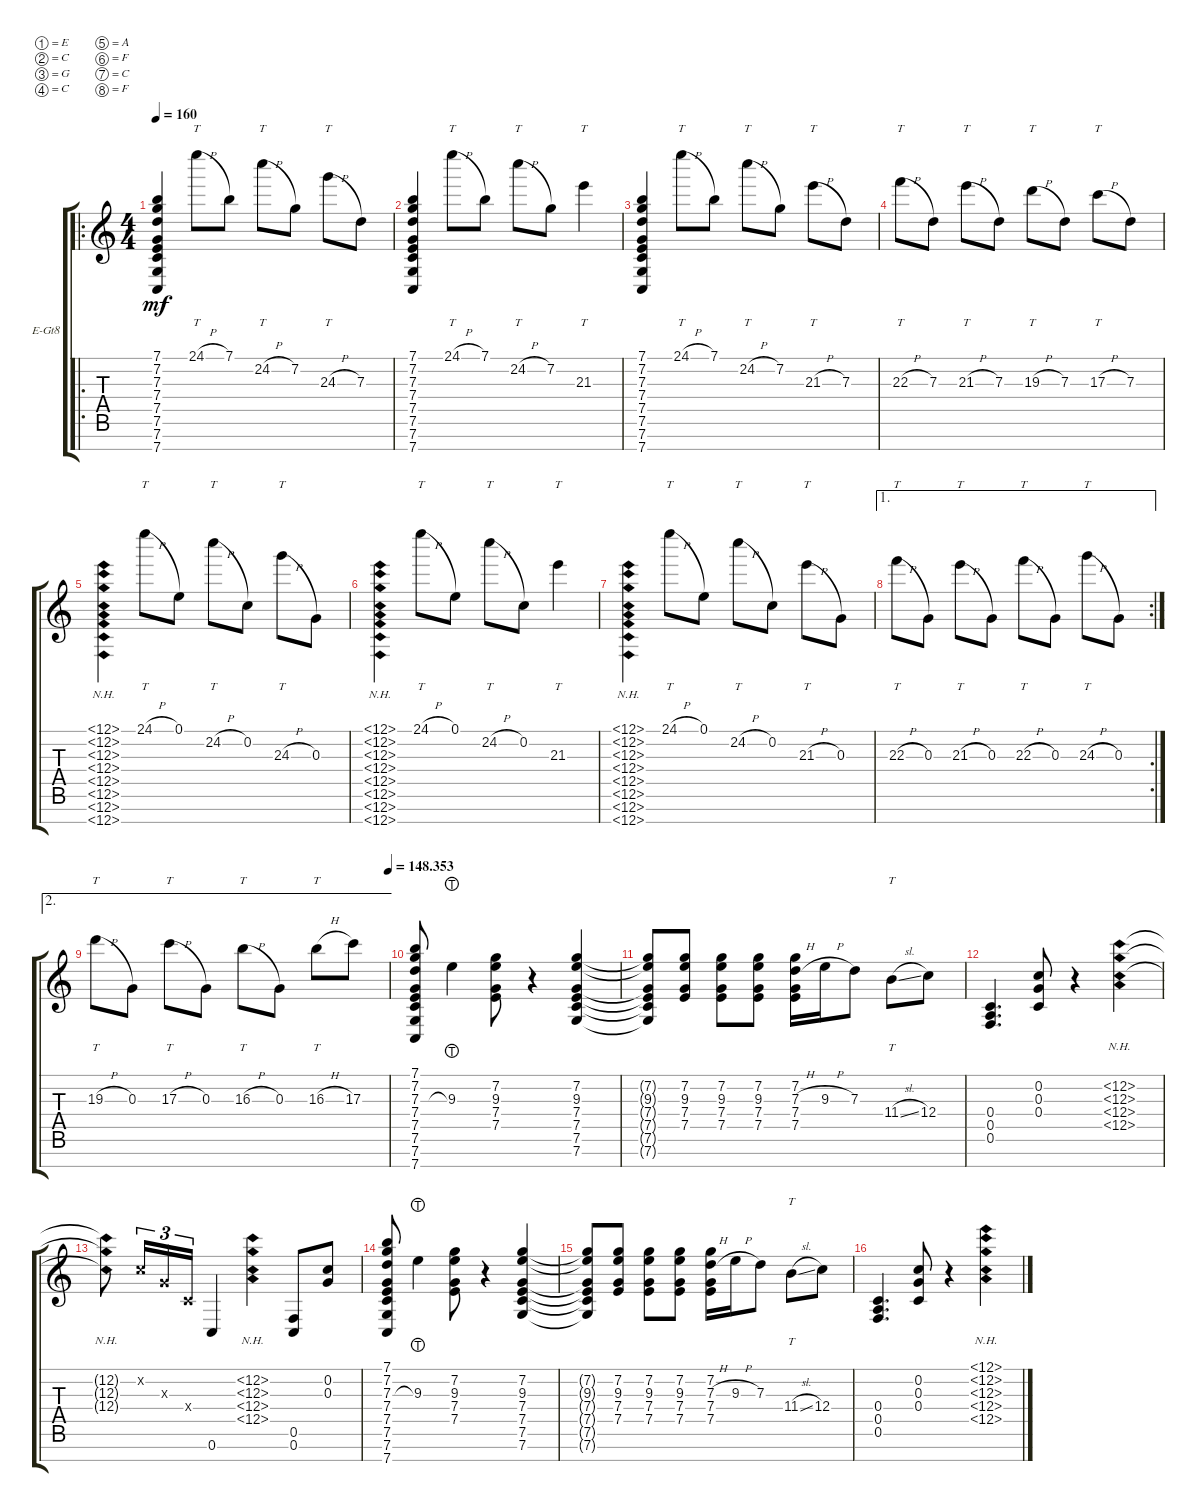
\defaultSystemsLayout 4
\bracketExtendMode groupsimilarinstruments
\firstSystemTrackNameOrientation horizontal
\otherSystemsTrackNameOrientation horizontal
\track ("Electric Guitar" "E-Gt8") {instrument electricguitarclean}
\staff {score tabs}
\tuning (E4 C4 G3 C3 A2 F2 C2 F1)
\ro
\ts (4 4)
\tempo 160
\clef g2
\ks c
(7.8 7.7 7.6 7.5 7.4 7.3 7.2 7.1).4{dy mf instrument electricguitarclean} 24.1{h}.8{tt} 7.1.8 24.2{h}.8{tt} 7.2.8 24.3{h}.8{tt} 7.3.8 |
(7.8 7.7 7.6 7.5 7.4 7.3 7.2 7.1).4 24.1{h}.8{tt} 7.1.8 24.2{h}.8{tt} 7.2.8 21.3.4{tt} |
(7.8 7.7 7.6 7.5 7.4 7.3 7.2 7.1).4 24.1{h}.8{tt} 7.1.8 24.2{h}.8{tt} 7.2.8 21.3{h}.8{tt} 7.3.8 |
22.3{h}.8{tt} 7.3.8 21.3{h}.8{tt} 7.3.8 19.3{h}.8{tt} 7.3.8 17.3{h}.8{tt} 7.3.8 |
(12.7{nh} 12.6{nh} 12.5{nh} 12.4{nh} 12.3{nh} 12.2{nh} 12.1{nh} 12.8{nh}).4 24.1{h}.8{tt} 0.1.8 24.2{h}.8{tt} 0.2.8 24.3{h}.8{tt} 0.3.8 |
(12.7{nh} 12.5{nh} 12.4{nh} 12.3{nh} 12.2{nh} 12.1{nh} 12.8{nh} 12.6{nh}).4 24.1{h}.8{tt} 0.1.8 24.2{h}.8{tt} 0.2.8 21.3.4{tt} |
(12.7{nh} 12.6{nh} 12.5{nh} 12.4{nh} 12.3{nh} 12.2{nh} 12.1{nh} 12.8{nh}).4 24.1{h}.8{tt} 0.1.8 24.2{h}.8{tt} 0.2.8 21.3{h}.8{tt} 0.3.8 |
\ae 1
\rc 2
22.3{h}.8{tt} 0.3.8 21.3{h}.8{tt} 0.3.8 22.3{h}.8{tt} 0.3.8 24.3{h}.8{tt} 0.3.8 |
\ae 2
\tempo (148.353 1)
19.3{h}.8{tt} 0.3.8 17.3{h}.8{tt} 0.3.8 16.3{h}.8{tt} 0.3.8 16.3{h}.8{tt} 17.3.8 |
(7.8 7.7 7.6 7.5 7.4 7.3 7.2 7.1).8 9.3{lht}.4 (9.3 7.2 7.4 7.5).8 r.4 (7.2 9.3 7.4 7.5 7.7 7.6).4 |
(7.2{t} 9.3{t} 7.4{t} 7.5{t} 7.6{t} 7.7{t}).8 (7.5 7.4 9.3 7.2).8 (7.5 7.4 9.3 7.2).8 (7.5 7.4 9.3 7.2).8 (7.5 7.4 7.2 7.3{h}).16 9.3{h}.16 7.3.8 11.4{sl}.8{tt} 12.4.8 |
(0.4 0.5 0.6).4{d} (0.2 0.3 0.4).8 r.4 (12.2{nh} 12.4{nh} 12.3{nh} 12.5{nh}).4 |
(12.4{nh t} 12.3{nh t} 12.2{nh t}).8 0.2{x}.16{tu (3 2)} 0.3{x}.16{tu (3 2)} 0.4{x}.16{tu (3 2)} 0.7.4 (12.4{nh} 12.3{nh} 12.2{nh} 12.5{nh}).4 (0.7 0.6).8 (0.2 0.3).8 |
(7.8 7.7 7.6 7.5 7.4 7.3 7.2 7.1).8 9.3{lht}.4 (9.3 7.2 7.4 7.5).8 r.4 (7.2 9.3 7.4 7.5 7.7 7.6).4 |
(7.2{t} 9.3{t} 7.4{t} 7.5{t} 7.6{t} 7.7{t}).8 (7.5 7.4 9.3 7.2).8 (7.5 7.4 9.3 7.2).8 (7.5 7.4 9.3 7.2).8 (7.5 7.4 7.2 7.3{h}).16 9.3{h}.16 7.3.8 11.4{sl}.8{tt} 12.4.8 |
(0.4 0.5 0.6).4{d} (0.2 0.3 0.4).8 r.4 (12.2{nh} 12.4{nh} 12.3{nh} 12.5{nh} 12.1{nh}).4
